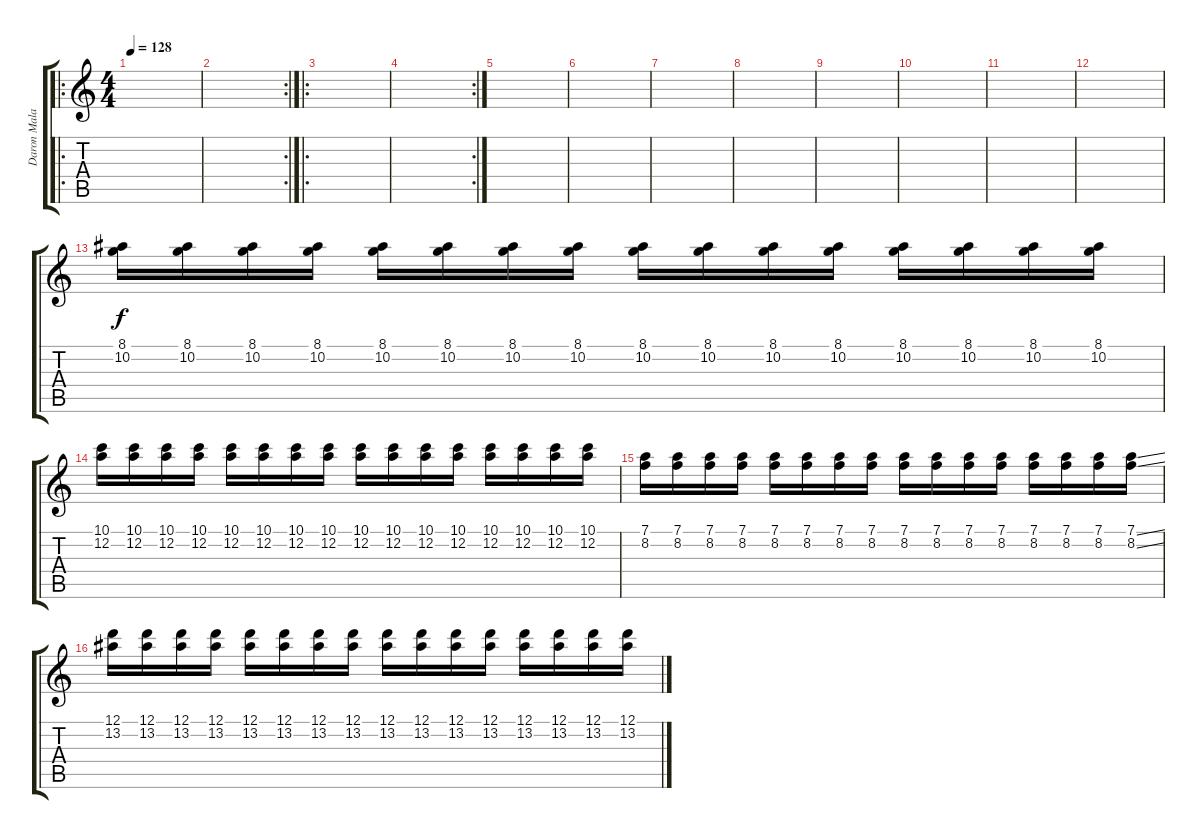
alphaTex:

\track ("Daron Malakian " "Daron Mala") {instrument electricguitarclean}
\staff {score tabs}
\tuning (D4 A3 F3 C3 G2 C2) {hide}
\ro
\ts (4 4)
\tempo 128
\clef g2
\ks c
|
\rc 2
|
\ro
|
\rc 2
|
|
|
|
|
|
|
|
|
(8.1 10.2).16 (8.1 10.2).16 (8.1 10.2).16 (8.1 10.2).16 (8.1 10.2).16 (8.1 10.2).16 (8.1 10.2).16 (8.1 10.2).16 (8.1 10.2).16 (8.1 10.2).16 (8.1 10.2).16 (8.1 10.2).16 (8.1 10.2).16 (8.1 10.2).16 (8.1 10.2).16 (8.1 10.2).16 |
(10.1 12.2).16 (10.1 12.2).16 (10.1 12.2).16 (10.1 12.2).16 (10.1 12.2).16 (10.1 12.2).16 (10.1 12.2).16 (10.1 12.2).16 (10.1 12.2).16 (10.1 12.2).16 (10.1 12.2).16 (10.1 12.2).16 (10.1 12.2).16 (10.1 12.2).16 (10.1 12.2).16 (10.1 12.2).16 |
(7.1 8.2).16 (7.1 8.2).16 (7.1 8.2).16 (7.1 8.2).16 (7.1 8.2).16 (7.1 8.2).16 (7.1 8.2).16 (7.1 8.2).16 (7.1 8.2).16 (7.1 8.2).16 (7.1 8.2).16 (7.1 8.2).16 (7.1 8.2).16 (7.1 8.2).16 (7.1 8.2).16 (7.1{ss} 8.2{ss}).16 |
(12.1 13.2).16 (12.1 13.2).16 (12.1 13.2).16 (12.1 13.2).16 (12.1 13.2).16 (12.1 13.2).16 (12.1 13.2).16 (12.1 13.2).16 (12.1 13.2).16 (12.1 13.2).16 (12.1 13.2).16 (12.1 13.2).16 (12.1 13.2).16 (12.1 13.2).16 (12.1 13.2).16 (12.1 13.2).16
